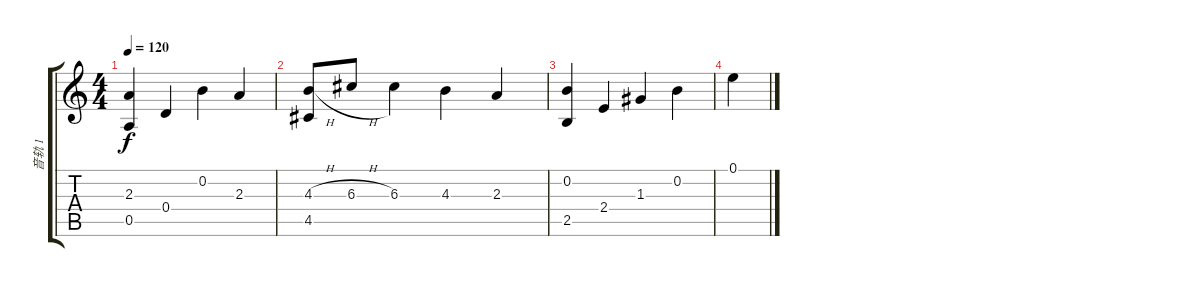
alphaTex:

\track ("音轨 1" "音轨 1") {instrument acousticguitarsteel}
\staff {score tabs}
\tuning (E4 B3 G3 D3 A2 E2) {hide}
\ts (4 4)
\tempo 120
\clef g2
\ks c
(2.3 0.5).4{dy f} 0.4.4 0.2.4 2.3.4 |
(4.3{h} 4.5).8 6.3{h}.8 6.3.4 4.3.4 2.3.4 |
(0.2 2.5).4 2.4.4 1.3.4 0.2.4 |
0.1.4
